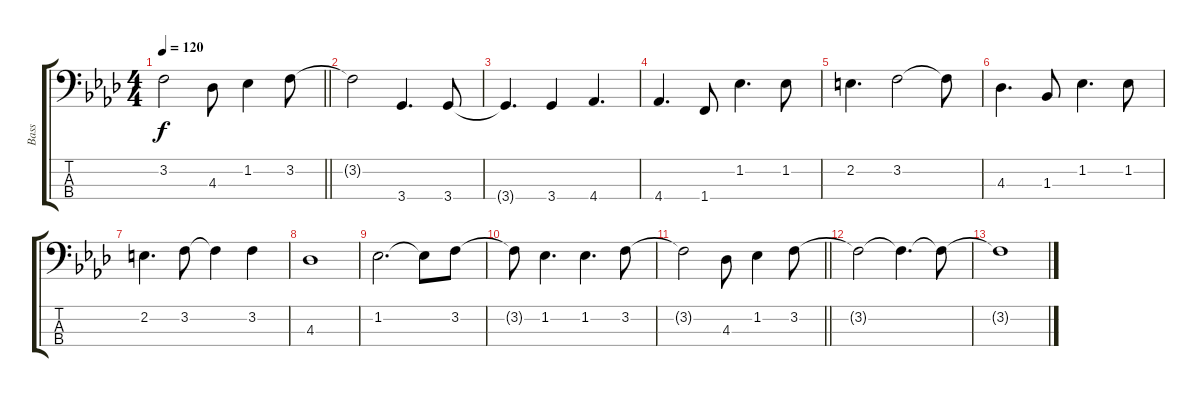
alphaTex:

\track ("Bass" "Bass") {instrument electricbassfinger}
\staff {score tabs}
\tuning (G2 D2 A1 E1) {hide}
\ts (4 4)
\tempo 120
\clef f4
\barLineRight lightlight
\ks ab
3.2{t}.2{dy f} 4.3.8 1.2.4 3.2.8 |
3.2{t}.2 3.4.4{d} 3.4.8 |
3.4{t}.4{d} 3.4.4 4.4.4{d} |
4.4.4{d} 1.4.8 1.2.4{d} 1.2.8 |
2.2.4{d} 3.2.2 3.2{t}.8 |
4.3.4{d} 1.3.8 1.2.4{d} 1.2.8 |
2.2.4{d} 3.2.8 3.2{t}.4 3.2.4 |
4.3.1 |
1.2.2{d} 1.2{t}.8 3.2.8 |
3.2{t}.8 1.2.4{d} 1.2.4{d} 3.2.8 |
\barLineRight lightlight
3.2{t}.2 4.3.8 1.2.4 3.2.8{volume 0} |
3.2{t}.2 3.2{t}.4{d} 3.2{t}.8 |
3.2{t}.1
